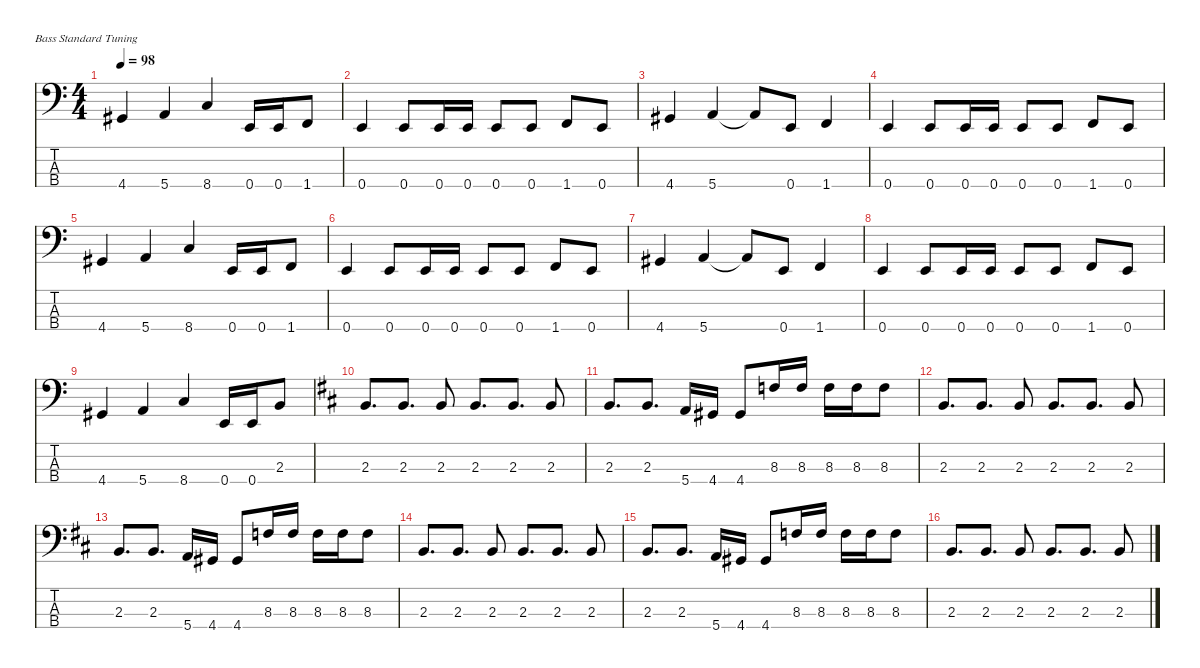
\defaultSystemsLayout 4
\hideDynamics
\bracketExtendMode nobrackets
\singleTrackTrackNamePolicy hidden
\multiTrackTrackNamePolicy hidden
\firstSystemTrackNameMode fullname
\otherSystemsTrackNameOrientation horizontal
\track ("Bass" "el.bs.") {instrument electricbassfinger}
\staff {score tabs}
\tuning (G2 D2 A1 E1)
\ts (4 4)
\tempo 98
\clef f4
\ks c
4.4{acc #}.4{dy f beam Up} 5.4.4{beam Up} 8.4.4{beam Up} 0.4.16{beam Up} 0.4.16{beam Up} 1.4.8{beam Up} |
0.4.4{beam Up} 0.4.8{beam Up} 0.4.16{beam Up} 0.4.16{beam Up} 0.4.8{beam Up} 0.4.8{beam Up} 1.4.8{beam Up} 0.4.8{beam Up} |
4.4{acc #}.4{beam Up} 5.4.4{beam Up} 5.4{t}.8{beam Up} 0.4.8{beam Up} 1.4.4{beam Up} |
0.4.4{beam Up} 0.4.8{beam Up} 0.4.16{beam Up} 0.4.16{beam Up} 0.4.8{beam Up} 0.4.8{beam Up} 1.4.8{beam Up} 0.4.8{beam Up} |
4.4{acc #}.4{beam Up} 5.4.4{beam Up} 8.4.4{beam Up} 0.4.16{beam Up} 0.4.16{beam Up} 1.4.8{beam Up} |
0.4.4{beam Up} 0.4.8{beam Up} 0.4.16{beam Up} 0.4.16{beam Up} 0.4.8{beam Up} 0.4.8{beam Up} 1.4.8{beam Up} 0.4.8{beam Up} |
4.4{acc #}.4{beam Up} 5.4.4{beam Up} 5.4{t}.8{beam Up} 0.4.8{beam Up} 1.4.4{beam Up} |
0.4.4{beam Up} 0.4.8{beam Up} 0.4.16{beam Up} 0.4.16{beam Up} 0.4.8{beam Up} 0.4.8{beam Up} 1.4.8{beam Up} 0.4.8{beam Up} |
4.4{acc #}.4{beam Up} 5.4.4{beam Up} 8.4.4{beam Up} 0.4.16{beam Up} 0.4.16{beam Up} 2.3.8{beam Up} |
\ks bminor
2.3{acc forcenatural}.8{d beam Up} 2.3{acc forcenatural}.8{d beam Up} 2.3{acc forcenatural}.8{beam Up} 2.3{acc forcenatural}.8{d beam Up} 2.3{acc forcenatural}.8{d beam Up} 2.3{acc forcenatural}.8{beam Up} |
2.3{acc forcenatural}.8{d beam Up} 2.3{acc forcenatural}.8{d beam Up} 5.4{acc forcenatural}.16{beam Up} 4.4{acc #}.16{beam Up} 4.4{acc #}.8{beam Up} 8.3{acc forcenatural}.16{beam Up} 8.3{acc forcenatural}.16{beam Up} 8.3{acc forcenatural}.16{beam Down} 8.3{acc forcenatural}.16{beam Down} 8.3{acc forcenatural}.8{beam Down} |
2.3{acc forcenatural}.8{d beam Up} 2.3{acc forcenatural}.8{d beam Up} 2.3{acc forcenatural}.8{beam Up} 2.3{acc forcenatural}.8{d beam Up} 2.3{acc forcenatural}.8{d beam Up} 2.3{acc forcenatural}.8{beam Up} |
2.3{acc forcenatural}.8{d beam Up} 2.3{acc forcenatural}.8{d beam Up} 5.4{acc forcenatural}.16{beam Up} 4.4{acc #}.16{beam Up} 4.4{acc #}.8{beam Up} 8.3{acc forcenatural}.16{beam Up} 8.3{acc forcenatural}.16{beam Up} 8.3{acc forcenatural}.16{beam Down} 8.3{acc forcenatural}.16{beam Down} 8.3{acc forcenatural}.8{beam Down} |
2.3{acc forcenatural}.8{d beam Up} 2.3{acc forcenatural}.8{d beam Up} 2.3{acc forcenatural}.8{beam Up} 2.3{acc forcenatural}.8{d beam Up} 2.3{acc forcenatural}.8{d beam Up} 2.3{acc forcenatural}.8{beam Up} |
2.3{acc forcenatural}.8{d beam Up} 2.3{acc forcenatural}.8{d beam Up} 5.4{acc forcenatural}.16{beam Up} 4.4{acc #}.16{beam Up} 4.4{acc #}.8{beam Up} 8.3{acc forcenatural}.16{beam Up} 8.3{acc forcenatural}.16{beam Up} 8.3{acc forcenatural}.16{beam Down} 8.3{acc forcenatural}.16{beam Down} 8.3{acc forcenatural}.8{beam Down} |
2.3{acc forcenatural}.8{d beam Up} 2.3{acc forcenatural}.8{d beam Up} 2.3{acc forcenatural}.8{beam Up} 2.3{acc forcenatural}.8{d beam Up} 2.3{acc forcenatural}.8{d beam Up} 2.3{acc forcenatural}.8{beam Up}
